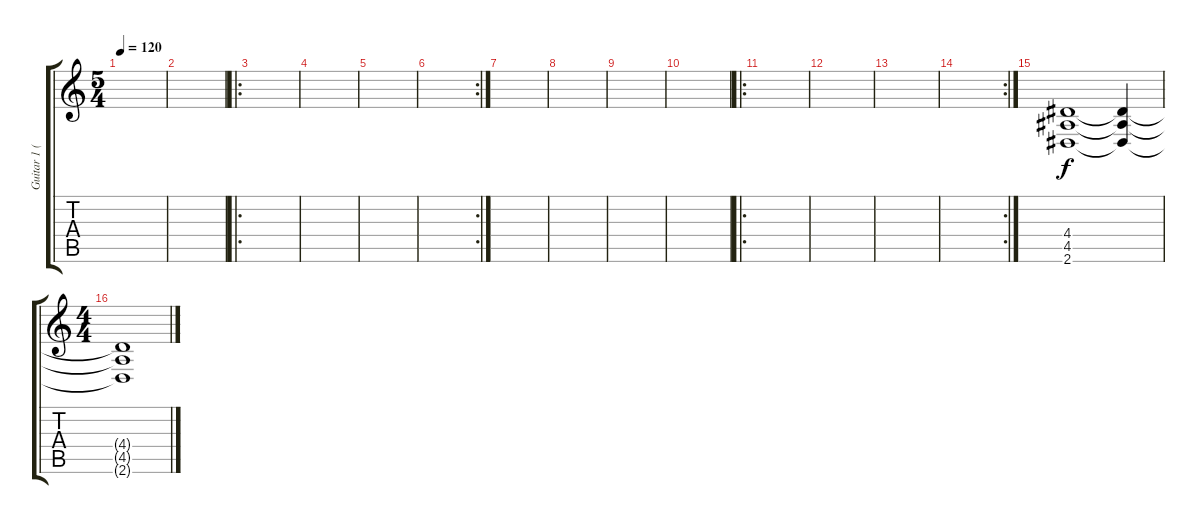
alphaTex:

\track ("Guitar 1 (Christofer Johnsson)" "Guitar 1 (") {instrument distortionguitar}
\staff {score tabs}
\tuning (Db4 Ab3 E3 B2 Gb2 Db2) {hide}
\ts (5 4)
\tempo 120
\clef g2
\ks c
|
|
\ro
|
|
|
\rc 2
|
|
|
|
|
\ro
|
|
|
\rc 2
|
(4.4 4.5 2.6).1 (4.4{t} 4.5{t} 2.6{t}).4 |
\ts (4 4)
(4.4{t} 4.5{t} 2.6{t}).1
